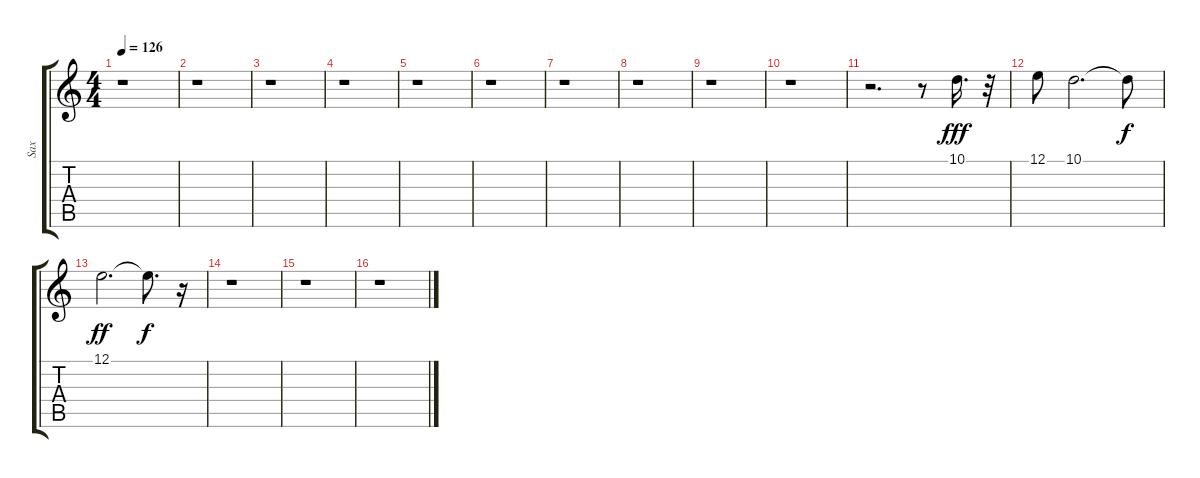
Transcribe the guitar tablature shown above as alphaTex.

\track ("Sax" "Sax") {instrument tenorsax}
\staff {score tabs}
\tuning (E4 B3 G3 D3 A2 E2) {hide}
\ts (4 4)
\tempo 126
\clef g2
\ks c
r.1{dy f} |
r.1 |
r.1 |
r.1 |
r.1 |
r.1 |
r.1 |
r.1 |
r.1 |
r.1 |
r.2{d} r.8 10.1.16{d dy fff} r.32 |
12.1.8 10.1.2{d} 10.1{t}.8{dy f} |
12.1.2{d dy ff} 12.1{t}.8{d dy f} r.16 |
r.1 |
r.1 |
r.1
